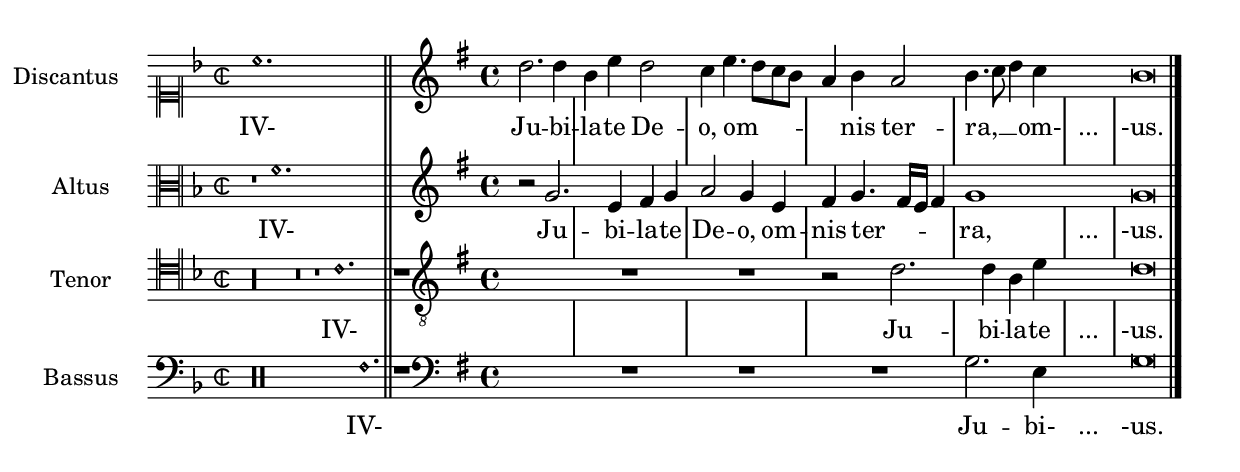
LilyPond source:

%% Do not edit this file; it is auto-generated from LSR http://lsr.dsi.unimi.it
%% This file is in the public domain.
\version "2.11.38"

\header {
  lsrtags = "ancient-notation, template"

  texidoc = "
When transcribing mensural music, an incipit at the beginning of the
piece is useful to indicate the original key and tempo. While today
musicians are used to bar lines in order to faster recognize rhythmic
patterns, bar lines were not yet invented during the period of mensural
music; in fact, the meter often changed after every few notes. As a
compromise, bar lines are often printed between the staves rather than
on the staves. 

"
  doctitle = "Ancient notation template -- modern transcription of mensural music"
} % begin verbatim
global = {
  \set Score.skipBars = ##t

  % incipit
  \once \override Score.SystemStartBracket #'transparent = ##t
  \override Score.SpacingSpanner #'spacing-increment = #1.0 % tight spacing
  \key f \major
  \time 2/2
  \once \override Staff.TimeSignature #'style = #'neomensural
  \override Voice.NoteHead #'style = #'neomensural
  \override Voice.Rest #'style = #'neomensural
  \set Staff.printKeyCancellation = ##f
  \cadenzaOn % turn off bar lines
  \skip 1*10
  \once \override Staff.BarLine #'transparent = ##f
  \bar "||"
  \skip 1*1 % need this extra \skip such that clef change comes
            % after bar line
  \bar ""

  % main
  \revert Score.SpacingSpanner #'spacing-increment % CHECK: no effect?
  \cadenzaOff % turn bar lines on again
  \once \override Staff.Clef #'full-size-change = ##t
  \set Staff.forceClef = ##t
  \key g \major
  \time 4/4
  \override Voice.NoteHead #'style = #'default
  \override Voice.Rest #'style = #'default

  % FIXME: setting printKeyCancellation back to #t must not
  % occur in the first bar after the incipit.  Dto. for forceClef.
  % Therefore, we need an extra \skip.
  \skip 1*1
  \set Staff.printKeyCancellation = ##t
  \set Staff.forceClef = ##f

  \skip 1*7 % the actual music

  % let finis bar go through all staves
  \override Staff.BarLine #'transparent = ##f

  % finis bar
  \bar "|."
}

discantusNotes = {
  \transpose c' c'' {
    \set Staff.instrumentName = "Discantus  "

    % incipit
    \clef "neomensural-c1"
    c'1. s2   % two bars
    \skip 1*8 % eight bars
    \skip 1*1 % one bar

    % main
    \clef "treble"
    d'2. d'4 |
    b e' d'2 |
    c'4 e'4.( d'8 c' b |
    a4) b a2 |
    b4.( c'8 d'4) c'4 |
    \once \override NoteHead #'transparent = ##t c'1 |
    b\breve |
  }
}

discantusLyrics = \lyricmode {
  % incipit
  IV-

  % main
  Ju -- bi -- |
  la -- te De -- |
  o, om --
  nis ter -- |
  ra, __ om- |
  "..." |
  -us. |
}

altusNotes = {
  \transpose c' c'' {
    \set Staff.instrumentName = "Altus  "

    % incipit
    \clef "neomensural-c3"
    r1        % one bar
    f1. s2    % two bars
    \skip 1*7 % seven bars
    \skip 1*1 % one bar

    % main
    \clef "treble"
    r2 g2. e4 fis g | % two bars
    a2 g4 e |
    fis g4.( fis16 e fis4) |
    g1 |
    \once \override NoteHead #'transparent = ##t g1 |
    g\breve |
  }
}

altusLyrics = \lyricmode {
  % incipit
  IV-

  % main
  Ju -- bi -- la -- te | % two bars
  De -- o, om -- |
  nis ter -- ra, |
  "..." |
  -us. |
}

tenorNotes = {
  \transpose c' c' {
    \set Staff.instrumentName = "Tenor  "

    % incipit
    \clef "neomensural-c4"
    r\longa   % four bars
    r\breve   % two bars
    r1        % one bar
    c'1. s2   % two bars
    \skip 1*1 % one bar
    \skip 1*1 % one bar

    % main
    \clef "treble_8"
    R1 |
    R1 |
    R1 |
    r2 d'2. d'4 b e' | % two bars
    \once \override NoteHead #'transparent = ##t e'1 |
    d'\breve |
  }
}

tenorLyrics = \lyricmode {
  % incipit
  IV-

  % main
  Ju -- bi -- la -- te | % two bars
  "..." |
  -us. |
}

bassusNotes = {
  \transpose c' c' {
    \set Staff.instrumentName = "Bassus  "

    % incipit
    \clef "bass"
    r\maxima  % eight bars
    f1. s2    % two bars
    \skip 1*1 % one bar

    % main
    \clef "bass"
    R1 |
    R1 |
    R1 |
    R1 |
    g2. e4 |
    \once \override NoteHead #'transparent = ##t e1 |
    g\breve |
  }
}

bassusLyrics = \lyricmode {
  % incipit
  IV-

  % main
  Ju -- bi- |
  "..." |
  -us. |
}

\score {
  \new StaffGroup = choirStaff <<
    \new Voice =
      "discantusNotes" << \global \discantusNotes >>
    \new Lyrics =
      "discantusLyrics" \lyricsto discantusNotes { \discantusLyrics }
    \new Voice =
      "altusNotes" << \global \altusNotes >>
    \new Lyrics =
      "altusLyrics" \lyricsto altusNotes { \altusLyrics }
    \new Voice =
      "tenorNotes" << \global \tenorNotes >>
    \new Lyrics =
      "tenorLyrics" \lyricsto tenorNotes { \tenorLyrics }
    \new Voice =
      "bassusNotes" << \global \bassusNotes >>
    \new Lyrics =
      "bassusLyrics" \lyricsto bassusNotes { \bassusLyrics }
  >>
  \layout {
    \context {
      \Score

      % no bars in staves
      \override BarLine #'transparent = ##t

      % incipit should not start with a start delimiter
      \remove "System_start_delimiter_engraver"
    }
    \context {
      \Voice

      % no slurs
      \override Slur #'transparent = ##t

      % Comment in the below "\remove" command to allow line
      % breaking also at those barlines where a note overlaps
      % into the next bar.  The command is commented out in this
      % short example score, but especially for large scores, you
      % will typically yield better line breaking and thus improve
      % overall spacing if you comment in the following command.
      %\remove "Forbid_line_break_engraver"
    }
  }
}



